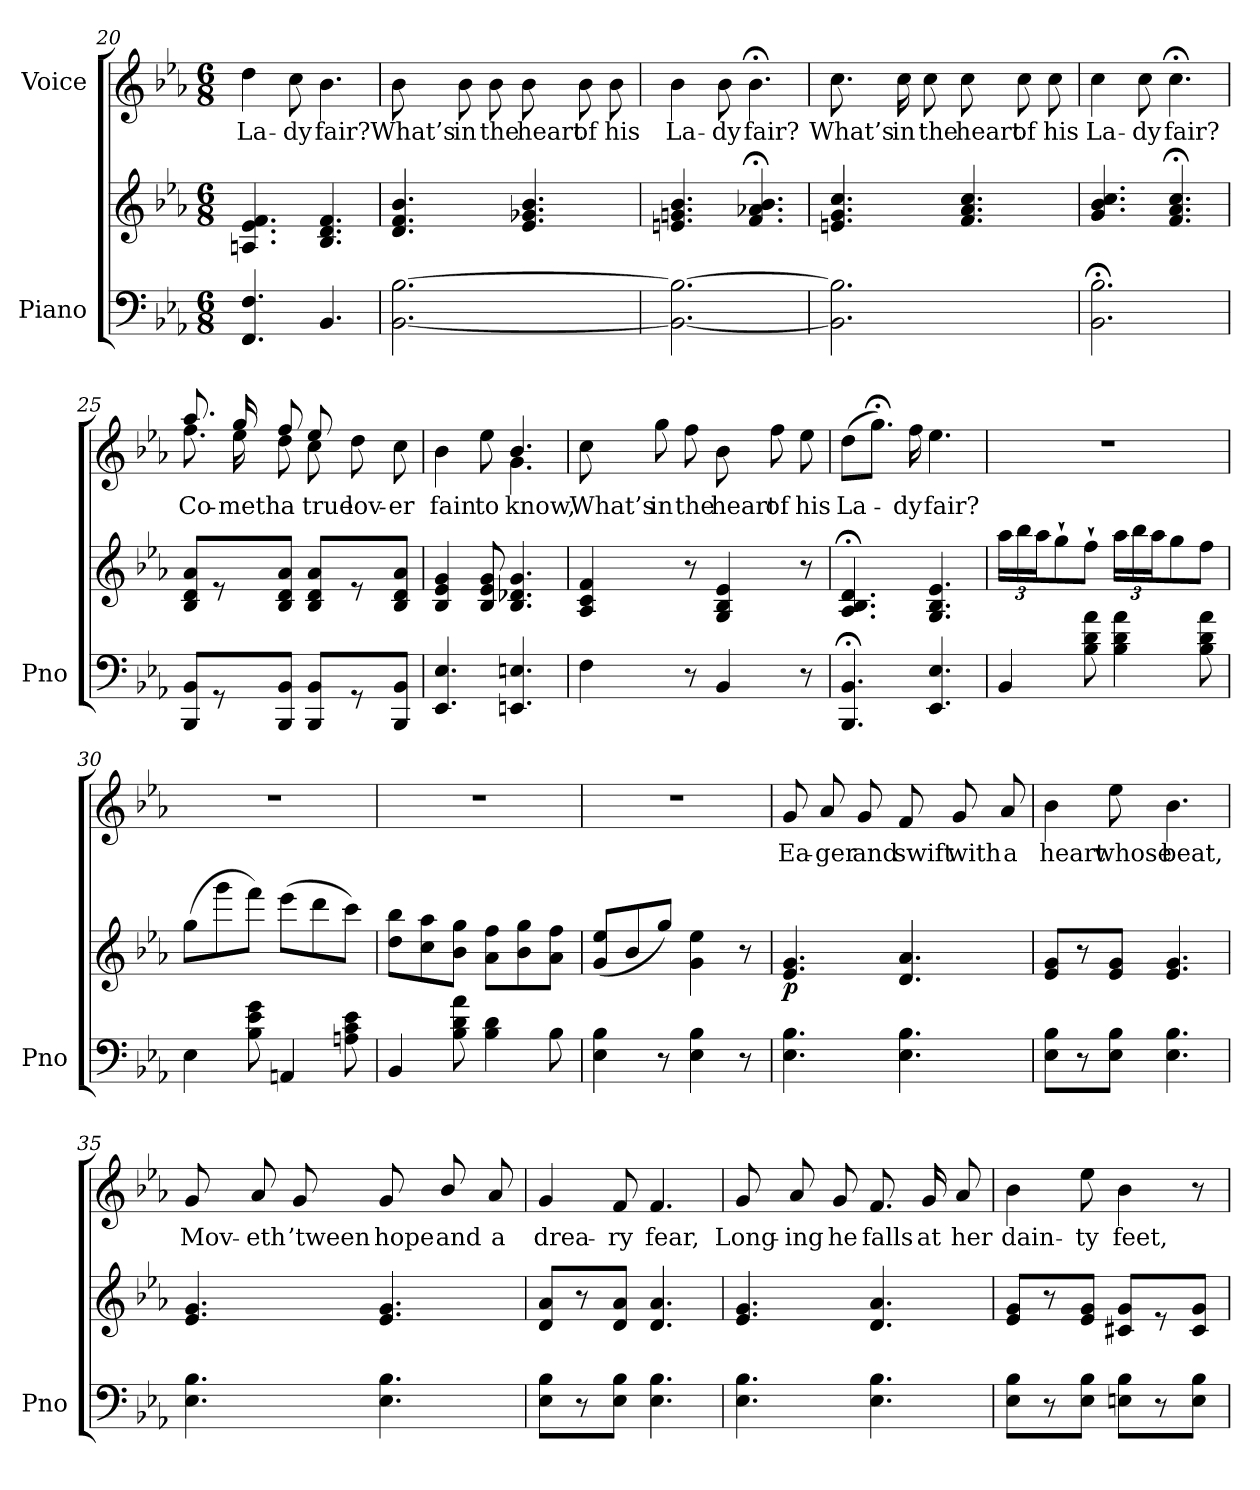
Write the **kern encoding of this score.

**kern	**kern	**dynam	**kern	**text
*part2	*part2	*part2	*part1	*part1
*staff3	*staff2	*staff2/3	*staff1	*staff1
*I"Piano	*	*	*I"Voice	*
*I'Pno	*	*	*	*
*clefF4	*clefG2	*	*clefG2	*
*k[b-e-a-]	*k[b-e-a-]	*	*k[b-e-a-]	*
*M6/8	*M6/8	*	*M6/8	*
=20	=20	=20	=20	=20
4.FF/ 4.F/	4.An/ 4.e-/ 4.f/	.	4dd\	La-
.	.	.	8cc\	-dy
4.BB-/	4.B-/ 4.d/ 4.f/	.	4.b-\	fair?
=21	=21	=21	=21	=21
[2.BB-\ [2.B-\	4.d/ 4.f/ 4.b-/	.	8b-\	What’s
.	.	.	8b-\	in
.	.	.	8b-\	the
.	4.e-/ 4.g-X/ 4.b-/	.	8b-\	heart
.	.	.	8b-\	of
.	.	.	8b-\	his
=22	=22	=22	=22	=22
2.BB-\_ 2.B-\_	4.en/ 4.gn/ 4.b-/	.	4b-\	La-
.	.	.	8b-\	-dy
.	4.f/; 4.a-X/; 4.b-/;	.	4.b-;<\	fair?
=23	=23	=23	=23	=23
2.BB-\] 2.B-\]	4.en/ 4.g/ 4.cc/	.	8.cc\	What’s
.	.	.	16cc\	in
.	.	.	8cc\	the
.	4.f/ 4.a-/ 4.cc/	.	8cc\	heart
.	.	.	8cc\	of
.	.	.	8cc\	his
=24	=24	=24	=24	=24
2.BB-\;< 2.B-\;<	4.g/ 4.b-/ 4.cc/	.	4cc\	La-
.	.	.	8cc\	-dy
.	4.f/;< 4.a-/;< 4.cc/;<	.	4.cc;<\	fair?
=25	=25	=25	=25	=25
*	*	*	*^	*
8BBB-/ 8BB-/L	8B-/ 8d/ 8a-/L	.	8.ff\	8.aa-/	Co-
8r	8r	.	.	.	.
.	.	.	16ee-\	16gg/	-meth
8BBB-/ 8BB-/J	8B-/ 8d/ 8a-/J	.	8dd\	8ff/	a
8BBB-/ 8BB-/L	8B-/ 8d/ 8a-/L	.	8cc\	8ee-/	true
8r	8r	.	8dd\	8ryy	lov-
8BBB-/ 8BB-/J	8B-/ 8d/ 8a-/J	.	8cc\	8ryy	-er
=26	=26	=26	=26	=26	=26
4.EE-/ 4.E-/	4B-/ 4e-/ 4g/	.	4b-\	4.ryy	fain
.	8B-/ 8e-/ 8g/	.	8ee-\	.	to
4.EEn/ 4.En/	4.B-/ 4.d-X/ 4.g/	.	4.b-/	4.g\	know,
*	*	*	*v	*v	*
=27	=27	=27	=27	=27
4F\	4A-/ 4c/ 4f/	.	8cc\	What’s
.	.	.	8gg\	in
8r	8r	.	8ff\	the
4BB-/	4G/ 4B-/ 4e-/	.	8b-\	heart
.	.	.	8ff\	of
8r	8r	.	8ee-\	his
=28	=28	=28	=28	=28
4.BBB-/;< 4.BB-/;<	4.A-/;< 4.B-/;< 4.d/;<	.	(8dd\L	La-
.	.	.	8.gg;<\J)	.
.	.	.	16ff\	-dy
4.EE-/ 4.E-/	4.G/ 4.B-/ 4.e-/	.	4.ee-\	fair?
=29	=29	=29	=29	=29
4BB-/	24aa-\LL	.	2.r	.
.	24bb-\	.	.	.
.	24aa-\J	.	.	.
.	8gg`\	.	.	.
8B-\ 8d\ 8a-\	8ff`\J	.	.	.
4B-\ 4d\ 4a-\	24aa-\LL	.	.	.
.	24bb-\	.	.	.
.	24aa-\J	.	.	.
.	8gg\	.	.	.
8B-\ 8d\ 8a-\	8ff\J	.	.	.
=30	=30	=30	=30	=30
4E-\	(8gg\L	.	2.r	.
.	8ggg\	.	.	.
8B-\ 8e-\ 8g\	8fff\J)	.	.	.
4AAn/	(8eee-\L	.	.	.
.	8ddd\	.	.	.
8An\ 8c\ 8e-\	8ccc\J)	.	.	.
=31	=31	=31	=31	=31
4BB-/	8dd\ 8bb-\L	.	2.r	.
.	8cc\ 8aa-\	.	.	.
8B-\ 8d\ 8a-\	8b-\ 8gg\J	.	.	.
4B-\ 4d\	8a-\ 8ff\L	.	.	.
.	8b-\ 8gg\	.	.	.
8B-\	8a-\ 8ff\J	.	.	.
=32	=32	=32	=32	=32
4E-\ 4B-\	(8g/ 8ee-/L	.	2.r	.
.	8b-/	.	.	.
8r	8gg/J)	.	.	.
4E-\ 4B-\	4g\ 4ee-\	.	.	.
8r	8r	.	.	.
=33	=33	=33	=33	=33
!	!	!LO:DY:b	!	!
4.E-\ 4.B-\	4.e-/ 4.g/	p	8g/	Ea-
.	.	.	8a-/	-ger
.	.	.	8g/	and
4.E-\ 4.B-\	4.d/ 4.a-/	.	8f/	swift
.	.	.	8g/	with
.	.	.	8a-/	a
=34	=34	=34	=34	=34
8E-\ 8B-\L	8e-/ 8g/L	.	4b-\	heart
8r	8r	.	.	.
8E-\ 8B-\J	8e-/ 8g/J	.	8ee-\	whose
4.E-\ 4.B-\	4.e-/ 4.g/	.	4.b-\	beat,
=35	=35	=35	=35	=35
4.E-\ 4.B-\	4.e-/ 4.g/	.	8g/	Mov-
.	.	.	8a-/	-eth
.	.	.	8g/	’tween
4.E-\ 4.B-\	4.e-/ 4.g/	.	8g/	hope
.	.	.	8b-/	and
.	.	.	8a-/	a
=36	=36	=36	=36	=36
8E-\ 8B-\L	8d/ 8a-/L	.	4g/	drea-
8r	8r	.	.	.
8E-\ 8B-\J	8d/ 8a-/J	.	8f/	-ry
4.E-\ 4.B-\	4.d/ 4.a-/	.	4.f/	fear,
=37	=37	=37	=37	=37
4.E-\ 4.B-\	4.e-/ 4.g/	.	8g/	Long-
.	.	.	8a-/	-ing
.	.	.	8g/	he
4.E-\ 4.B-\	4.d/ 4.a-/	.	8.f/	falls
.	.	.	16g/	at
.	.	.	8a-/	her
=38	=38	=38	=38	=38
8E-\ 8B-\L	8e-/ 8g/L	.	4b-\	dain-
8r	8r	.	.	.
8E-\ 8B-\J	8e-/ 8g/J	.	8ee-\	-ty
8En\ 8B-\L	8c#X/ 8g/L	.	4b-\	feet,
8r	8r	.	.	.
8E\ 8B-\J	8c#/ 8g/J	.	8r	.
=	=	=	=	=
*-	*-	*-	*-	*-
